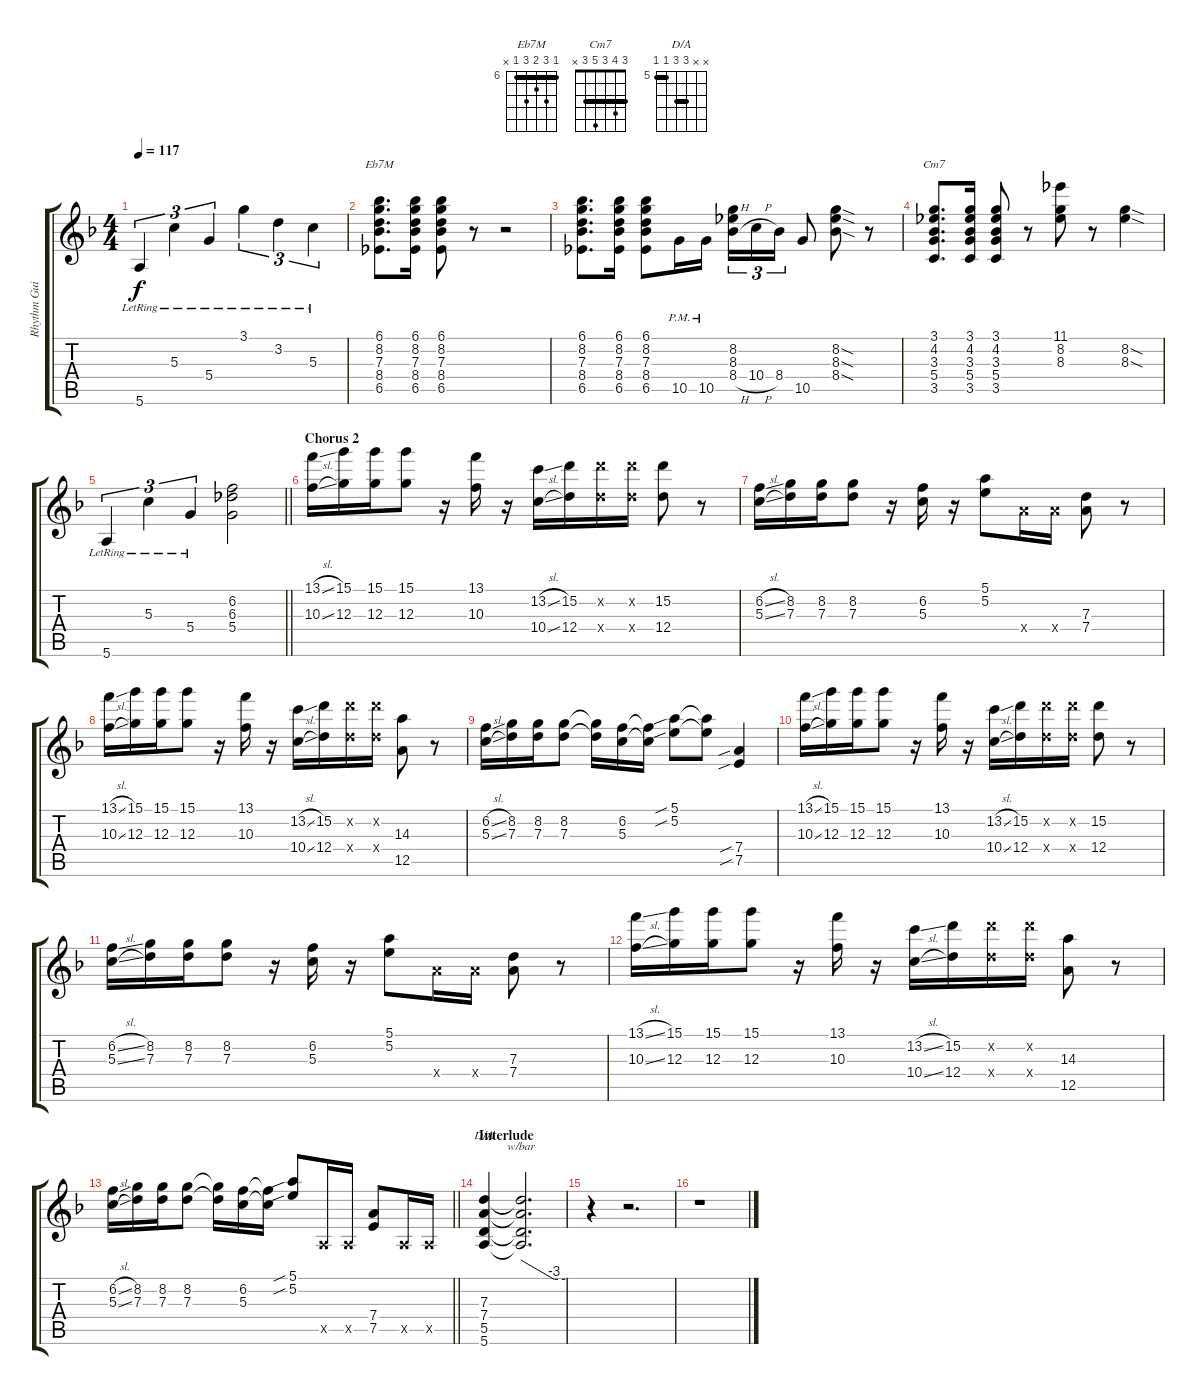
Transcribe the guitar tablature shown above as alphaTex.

\track ("Rhythm Guitar" "Rhythm Gui") {instrument overdrivenguitar}
\staff {score tabs}
\tuning (E4 B3 G3 D3 A2 E2) {hide}
\chord ("Eb7M" 6 8 7 8 6 x) {firstfret 6 barre 6}
\chord ("Cm7" 3 4 3 5 3 x) {barre 3}
\chord ("D/A" x x 7 7 5 5) {firstfret 5 barre (5 7)}
\ts (4 4)
\tempo 117
\clef g2
\ks f
5.6{lr}.4{tu (3 2) dy f} 5.3{lr}.4{tu (3 2)} 5.4{lr}.4{tu (3 2)} 3.1{lr}.4{tu (3 2)} 3.2{lr}.4{tu (3 2)} 5.3{lr}.4{tu (3 2)} |
(6.1 8.2 7.3 8.4 6.5).8{d ch "Eb7M"} (6.1 8.2 7.3 8.4 6.5).16 (6.1 8.2 7.3 8.4 6.5).8 r.8 r.2 |
(6.1 8.2 7.3 8.4 6.5).8{d} (6.1 8.2 7.3 8.4 6.5).16 (6.1 8.2 7.3 8.4 6.5).8 10.5{pm}.16 10.5{pm}.16 (8.2 8.3 8.4{h}).16{tu (3 2)} 10.4{h}.16{tu (3 2)} 8.4.16{tu (3 2)} 10.5.8 (8.2{sod} 8.3{sod} 8.4{sod}).8 r.8 |
(3.1 4.2 3.3 5.4 3.5).8{d ch "Cm7"} (3.1 4.2 3.3 5.4 3.5).16 (3.1 4.2 3.3 5.4 3.5).8 r.8 (11.1 8.2 8.3).8 r.8 (8.2{sod} 8.3{sod}).4 |
\barLineRight lightlight
5.6{lr}.4{tu (3 2)} 5.3{lr}.4{tu (3 2)} 5.4{lr}.4{tu (3 2)} (6.2 6.3 5.4).2 |
\section ("" "Chorus 2")
(13.1{sl} 10.3{sl}).16 (15.1 12.3).16 (15.1 12.3).16 (15.1 12.3).8 r.16 (13.1 10.3).16 r.16 (13.2{sl} 10.4{sl}).16 (15.2 12.4).16 (15.2{x} 12.4{x}).16 (15.2{x} 12.4{x}).16 (15.2 12.4).8 r.8 |
(6.2{sl} 5.3{sl}).16 (8.2 7.3).16 (8.2 7.3).16 (8.2 7.3).8 r.16 (6.2 5.3).16 r.16 (5.1 5.2).8 7.4{x}.16 7.4{x}.16 (7.3 7.4).8 r.8 |
(13.1{sl} 10.3{sl}).16 (15.1 12.3).16 (15.1 12.3).16 (15.1 12.3).8 r.16 (13.1 10.3).16 r.16 (13.2{sl} 10.4{sl}).16 (15.2 12.4).16 (15.2{x} 12.4{x}).16 (15.2{x} 12.4{x}).16 (14.3 12.5).8 r.8 |
(6.2{sl} 5.3{sl}).16 (8.2 7.3).16 (8.2 7.3).16 (8.2 7.3).8 (8.2{t} 7.3{t}).16 (6.2 5.3).16 (6.2{t} 5.3{t}).16 (5.1{sib} 5.2{sib}).8 (5.1{t} 5.2{t}).8 (7.4{sib} 7.5{sib}).4 |
(13.1{sl} 10.3{sl}).16 (15.1 12.3).16 (15.1 12.3).16 (15.1 12.3).8 r.16 (13.1 10.3).16 r.16 (13.2{sl} 10.4{sl}).16 (15.2 12.4).16 (15.2{x} 12.4{x}).16 (15.2{x} 12.4{x}).16 (15.2 12.4).8 r.8 |
(6.2{sl} 5.3{sl}).16 (8.2 7.3).16 (8.2 7.3).16 (8.2 7.3).8 r.16 (6.2 5.3).16 r.16 (5.1 5.2).8 7.4{x}.16 7.4{x}.16 (7.3 7.4).8 r.8 |
(13.1{sl} 10.3{sl}).16 (15.1 12.3).16 (15.1 12.3).16 (15.1 12.3).8 r.16 (13.1 10.3).16 r.16 (13.2{sl} 10.4{sl}).16 (15.2 12.4).16 (15.2{x} 12.4{x}).16 (15.2{x} 12.4{x}).16 (14.3 12.5).8 r.8 |
\barLineRight lightlight
(6.2{sl} 5.3{sl}).16 (8.2 7.3).16 (8.2 7.3).16 (8.2 7.3).8 (8.2{t} 7.3{t}).16 (6.2 5.3).16 (6.2{t} 5.3{t}).16 (5.1{sib} 5.2{sib}).8 0.5{x}.16 0.5{x}.16 (7.4 7.5).8 0.5{x}.16 0.5{x}.16 |
\section ("" "Interlude")
(7.3 7.4 5.5 5.6).4{ch "D/A"} (7.3{t} 7.4{t} 5.5{t} 5.6{t}).2{d tbe (custom default 0 0 45 -12 60 -12)} |
r.4 r.2{d} |
r.1
